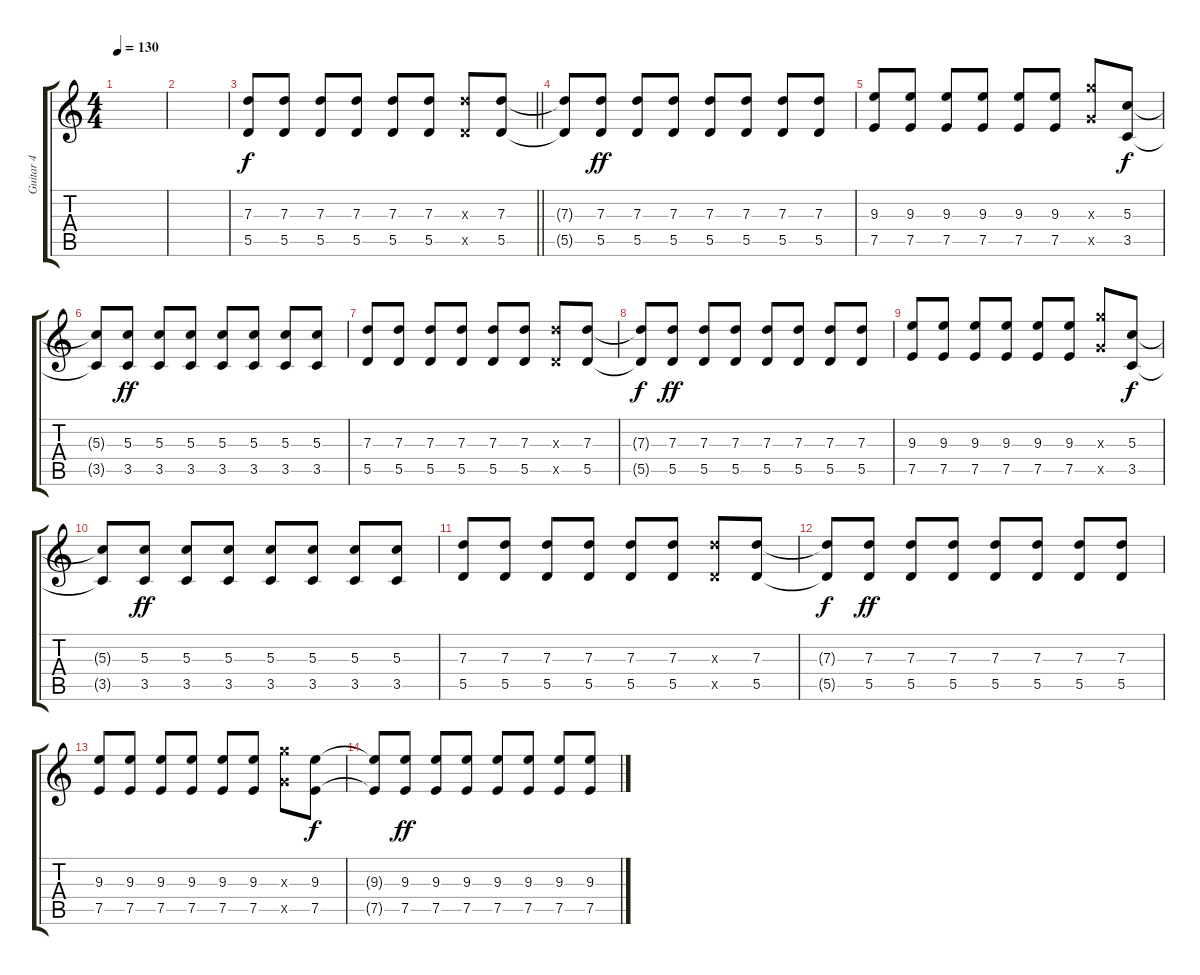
\track ("Guitar 4" "Guitar 4") {instrument overdrivenguitar}
\staff {score tabs}
\tuning (E4 B3 G3 D3 A2 D2) {hide}
\ts (4 4)
\tempo 130
\clef g2
\ks c
|
|
\barLineRight lightlight
(7.3 5.5).8 (7.3 5.5).8 (7.3 5.5).8 (7.3 5.5).8 (7.3 5.5).8 (7.3 5.5).8 (7.3{x} 5.5{x}).8 (7.3 5.5).8 |
(7.3{t} 5.5{t}).8{dy f} (7.3 5.5).8{dy ff} (7.3 5.5).8 (7.3 5.5).8 (7.3 5.5).8 (7.3 5.5).8 (7.3 5.5).8 (7.3 5.5).8 |
(9.3 7.5).8 (9.3 7.5).8 (9.3 7.5).8 (9.3 7.5).8 (9.3 7.5).8 (9.3 7.5).8 (12.3{x} 10.5{x}).8 (5.3 3.5).8{dy f} |
(5.3{t} 3.5{t}).8 (5.3 3.5).8{dy ff} (5.3 3.5).8 (5.3 3.5).8 (5.3 3.5).8 (5.3 3.5).8 (5.3 3.5).8 (5.3 3.5).8 |
(7.3 5.5).8 (7.3 5.5).8 (7.3 5.5).8 (7.3 5.5).8 (7.3 5.5).8 (7.3 5.5).8 (7.3{x} 5.5{x}).8 (7.3 5.5).8 |
(7.3{t} 5.5{t}).8{dy f} (7.3 5.5).8{dy ff} (7.3 5.5).8 (7.3 5.5).8 (7.3 5.5).8 (7.3 5.5).8 (7.3 5.5).8 (7.3 5.5).8 |
(9.3 7.5).8 (9.3 7.5).8 (9.3 7.5).8 (9.3 7.5).8 (9.3 7.5).8 (9.3 7.5).8 (12.3{x} 10.5{x}).8 (5.3 3.5).8{dy f} |
(5.3{t} 3.5{t}).8 (5.3 3.5).8{dy ff} (5.3 3.5).8 (5.3 3.5).8 (5.3 3.5).8 (5.3 3.5).8 (5.3 3.5).8 (5.3 3.5).8 |
(7.3 5.5).8 (7.3 5.5).8 (7.3 5.5).8 (7.3 5.5).8 (7.3 5.5).8 (7.3 5.5).8 (7.3{x} 5.5{x}).8 (7.3 5.5).8 |
(7.3{t} 5.5{t}).8{dy f} (7.3 5.5).8{dy ff} (7.3 5.5).8 (7.3 5.5).8 (7.3 5.5).8 (7.3 5.5).8 (7.3 5.5).8 (7.3 5.5).8 |
(9.3 7.5).8 (9.3 7.5).8 (9.3 7.5).8 (9.3 7.5).8 (9.3 7.5).8 (9.3 7.5).8 (12.3{x} 10.5{x}).8 (9.3 7.5).8{dy f} |
(9.3{t} 7.5{t}).8 (9.3 7.5).8{dy ff} (9.3 7.5).8 (9.3 7.5).8 (9.3 7.5).8 (9.3 7.5).8 (9.3 7.5).8 (9.3 7.5).8
